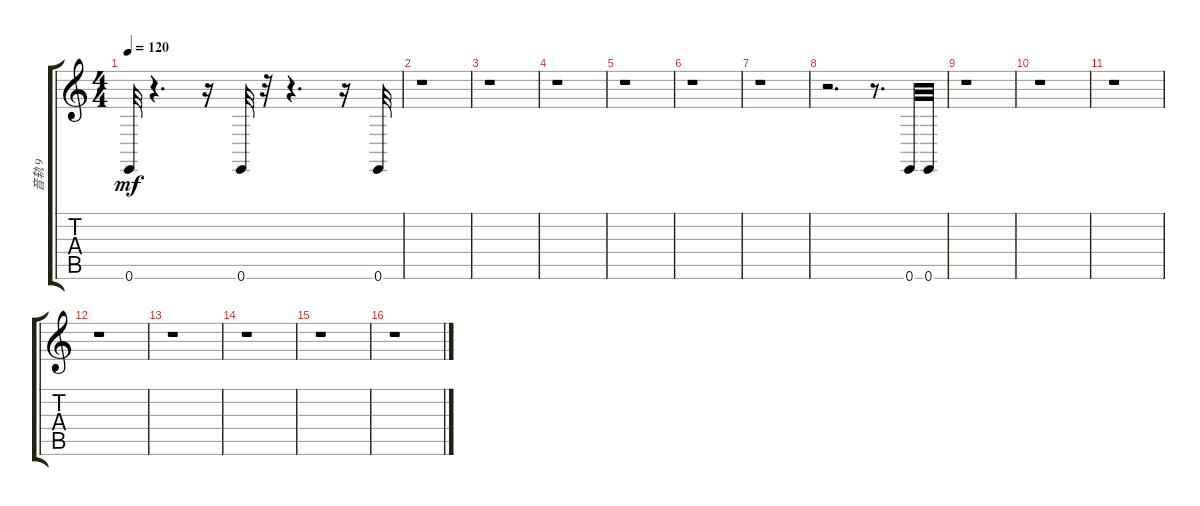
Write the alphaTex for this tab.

\track ("音轨 9" "音轨 9") {instrument fx5brightness}
\staff {score tabs}
\tuning (E4 B3 G3 D3 A2 E2) {hide}
\ts (4 4)
\tempo 120
\clef g2
\ks c
0.6.32{dy mf} r.4{d} r.16 0.6.32 r.32 r.4{d} r.16 0.6.32 |
r.1 |
r.1 |
r.1 |
r.1 |
r.1 |
r.1 |
r.2{d} r.8{d} 0.6.32 0.6.32 |
r.1 |
r.1 |
r.1 |
r.1 |
r.1 |
r.1 |
r.1 |
r.1
